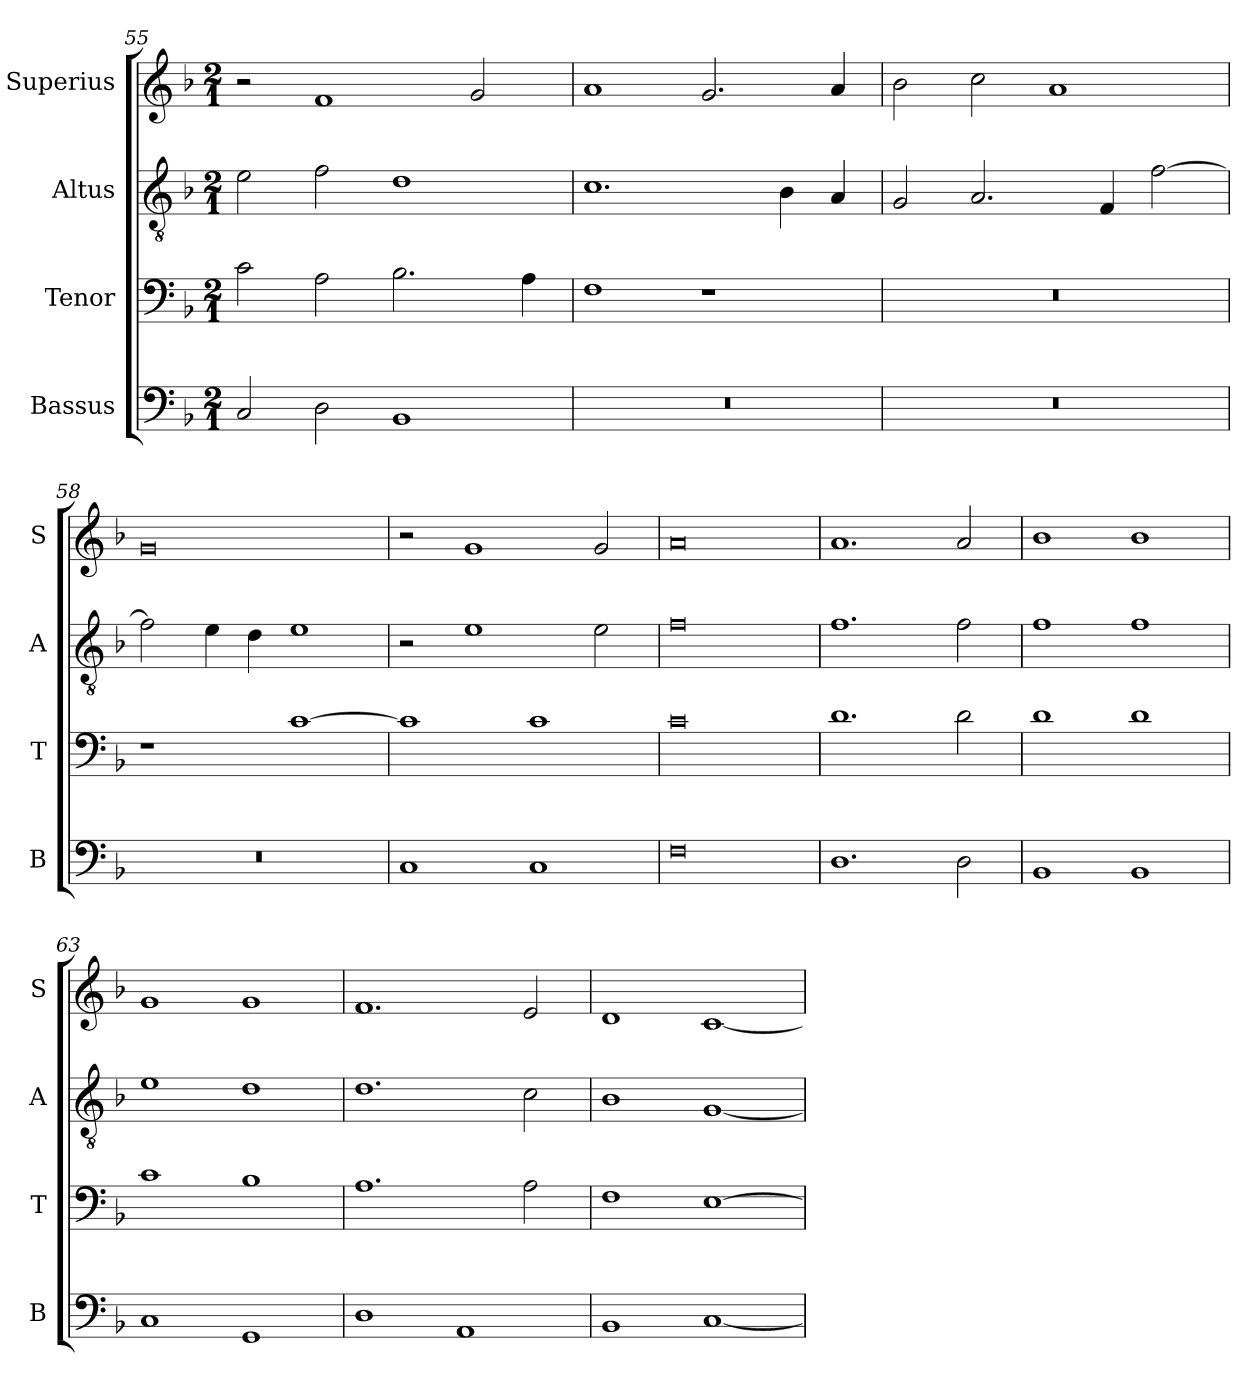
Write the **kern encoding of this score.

**kern	**kern	**kern	**kern
*part4	*part3	*part2	*part1
*staff4	*staff3	*staff2	*staff1
*I"Bassus	*I"Tenor	*I"Altus	*I"Superius
*I'B	*I'T	*I'A	*I'S
*clefF4	*clefF4	*clefGv2	*clefG2
*k[b-]	*k[b-]	*k[b-]	*k[b-]
*F:	*F:	*F:	*F:
*M2/1	*M2/1	*M2/1	*M2/1
=55	=55	=55	=55
2C	2c	2e	2r
2D	2A	2f	1f
1BB-	2.B-	1d	.
.	.	.	2g
.	4A	.	.
=56	=56	=56	=56
0r	1F	1.c	1a
.	1r	.	2.g
.	.	4B-	.
.	.	4A	4a
=57	=57	=57	=57
0r	0r	2G	2b-
.	.	2.A	2cc
.	.	.	1a
.	.	4F	.
.	.	[2f	.
=58	=58	=58	=58
0r	1r	2f]	0g
.	.	4e	.
.	.	4d	.
.	[1c	1e	.
=59	=59	=59	=59
1C	1c]	2r	2r
.	.	1e	1g
1C	1c	.	.
.	.	2e	2g
=60	=60	=60	=60
0F	0c	0f	0a
=61	=61	=61	=61
1.D	1.d	1.f	1.a
2D	2d	2f	2a
=62	=62	=62	=62
1BB-	1d	1f	1b-
1BB-	1d	1f	1b-
=63	=63	=63	=63
1C	1c	1e	1g
1GG	1B-	1d	1g
=64	=64	=64	=64
1D	1.A	1.d	1.f
1AA	.	.	.
.	2A	2c	2e
=65	=65	=65	=65
1BB-	1F	1B-	1d
[1C	[1E	[1G	[1c
=	=	=	=
*-	*-	*-	*-
